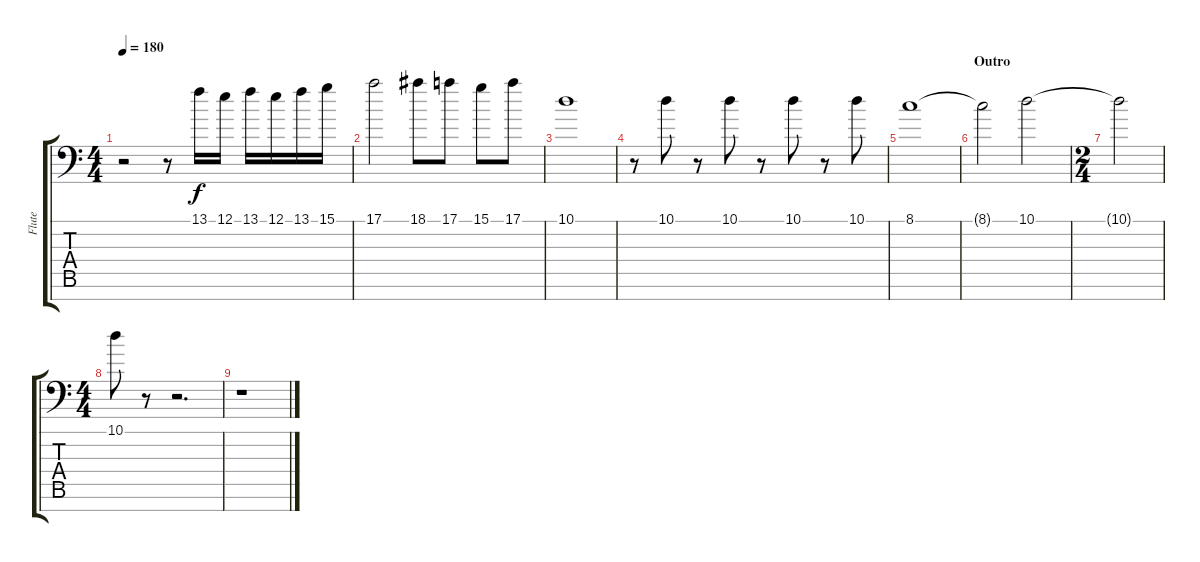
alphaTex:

\track ("Flute" "Flute") {instrument piccolo}
\staff {score tabs}
\tuning (E4 B3 G3 D3 A2 E2 C-1) {hide}
\ts (4 4)
\tempo 180
\clef f4
\ks c
r.2{dy f} r.8 13.1.16 12.1.16 13.1.16 12.1.16 13.1.16 15.1.16 |
17.1.2 18.1.8 17.1.8 15.1.8 17.1.8 |
10.1.1 |
r.8 10.1.8 r.8 10.1.8 r.8 10.1.8 r.8 10.1.8 |
8.1.1 |
\section ("" "Outro")
8.1{t}.2 10.1.2 |
\ts (2 4)
10.1{t}.2 |
\ts (4 4)
10.1.8 r.8 r.2{d} |
r.1
